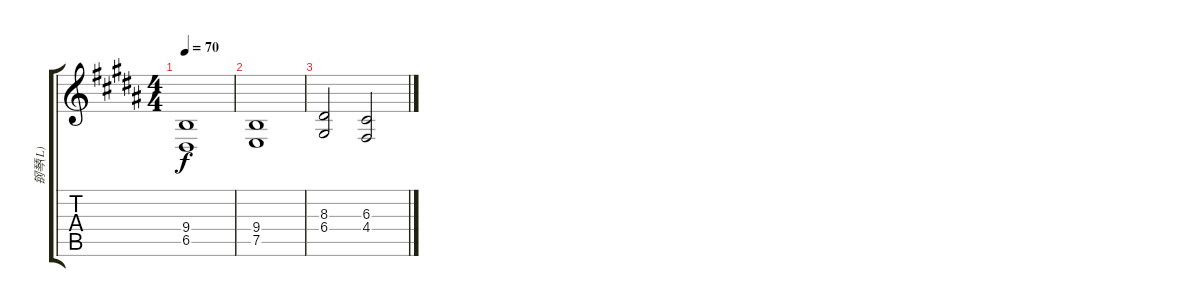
\track ("钢琴(L)" "钢琴(L)") {instrument brightacousticpiano}
\staff {score tabs}
\tuning (E4 B3 G3 D3 A2 E2) {hide}
\ts (4 4)
\tempo 70
\clef g2
\ks b
(9.4 6.5).1{dy f} |
(9.4 7.5).1 |
(8.3 6.4).2 (6.3 4.4).2
